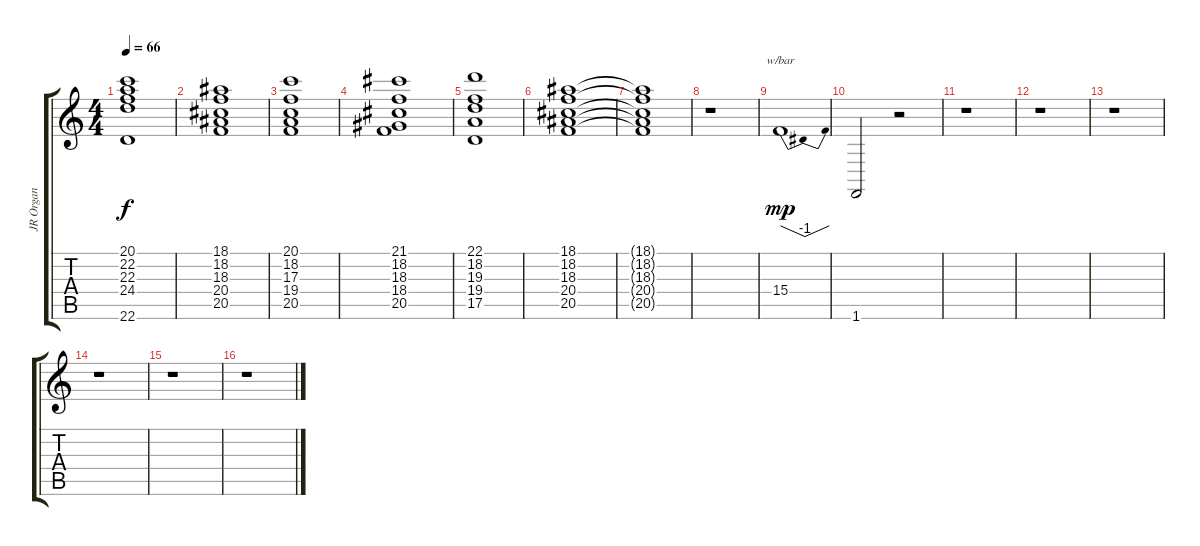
\track ("JR Organ" "JR Organ") {instrument rockorgan}
\staff {score tabs}
\tuning (E4 B3 G3 D3 A2 E2) {hide}
\ts (4 4)
\tempo 66
\clef g2
\ks c
(20.1 22.2 22.3 24.4 22.6).1{dy f} |
(18.1 18.2 18.3 20.4 20.5).1 |
(20.1 18.2 17.3 19.4 20.5).1 |
(21.1 18.2 18.3 18.4 20.5).1 |
(22.1 18.2 19.3 19.4 17.5).1 |
(18.1 18.2 18.3 20.4 20.5).1 |
(18.1{t} 18.2{t} 18.3{t} 20.4{t} 20.5{t}).1 |
r.1 |
15.4.1{tbe (dip default 0 0 30 -4 60 0) dy mp balance 3} |
1.6.2{volume 0} r.2{volume 10 instrument harpsichord} |
r.1 |
r.1 |
r.1 |
r.1 |
r.1 |
r.1
